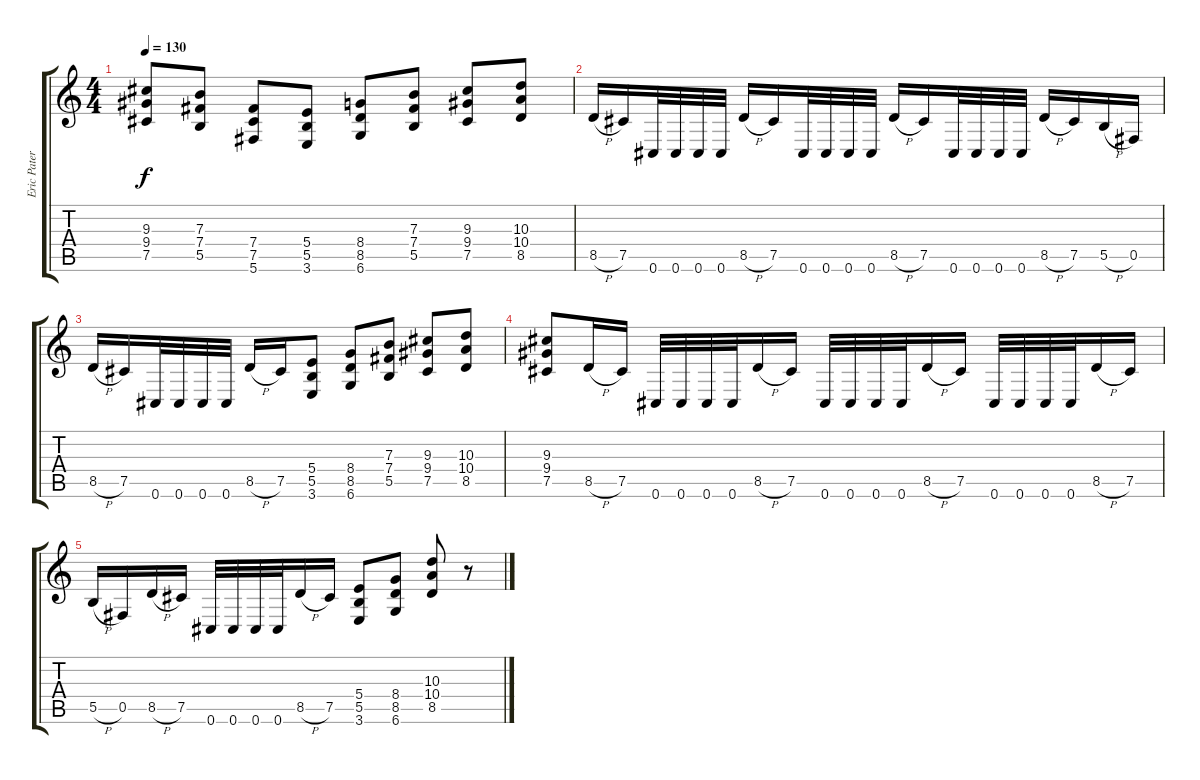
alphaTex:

\track ("Eric Paterson" "Eric Pater") {instrument distortionguitar}
\staff {score tabs}
\tuning (Db4 A3 E3 B2 Gb2 Db2) {hide}
\ts (4 4)
\tempo 130
\clef g2
\ks c
(9.3 9.4 7.5).8{dy f} (7.3 7.4 5.5).8 (7.4 7.5 5.6).8 (5.4 5.5 3.6).8 (8.4 8.5 6.6).8 (7.3 7.4 5.5).8 (9.3 9.4 7.5).8 (10.3 10.4 8.5).8 |
8.5{h}.16 7.5.16 0.6.32 0.6.32 0.6.32 0.6.32 8.5{h}.16 7.5.16 0.6.32 0.6.32 0.6.32 0.6.32 8.5{h}.16 7.5.16 0.6.32 0.6.32 0.6.32 0.6.32 8.5{h}.16 7.5.16 5.5{h}.16 0.5.16 |
8.5{h}.16 7.5.16 0.6.32 0.6.32 0.6.32 0.6.32 8.5{h}.16 7.5.16 (5.4 5.5 3.6).8 (8.4 8.5 6.6).8 (7.3 7.4 5.5).8 (9.3 9.4 7.5).8 (10.3 10.4 8.5).8 |
(9.3 9.4 7.5).8 8.5{h}.16 7.5.16 0.6.32 0.6.32 0.6.32 0.6.32 8.5{h}.16 7.5.16 0.6.32 0.6.32 0.6.32 0.6.32 8.5{h}.16 7.5.16 0.6.32 0.6.32 0.6.32 0.6.32 8.5{h}.16 7.5.16 |
5.5{h}.16 0.5.16 8.5{h}.16 7.5.16 0.6.32 0.6.32 0.6.32 0.6.32 8.5{h}.16 7.5.16 (5.4 5.5 3.6).8 (8.4 8.5 6.6).8 (10.3 10.4 8.5).8 r.8
